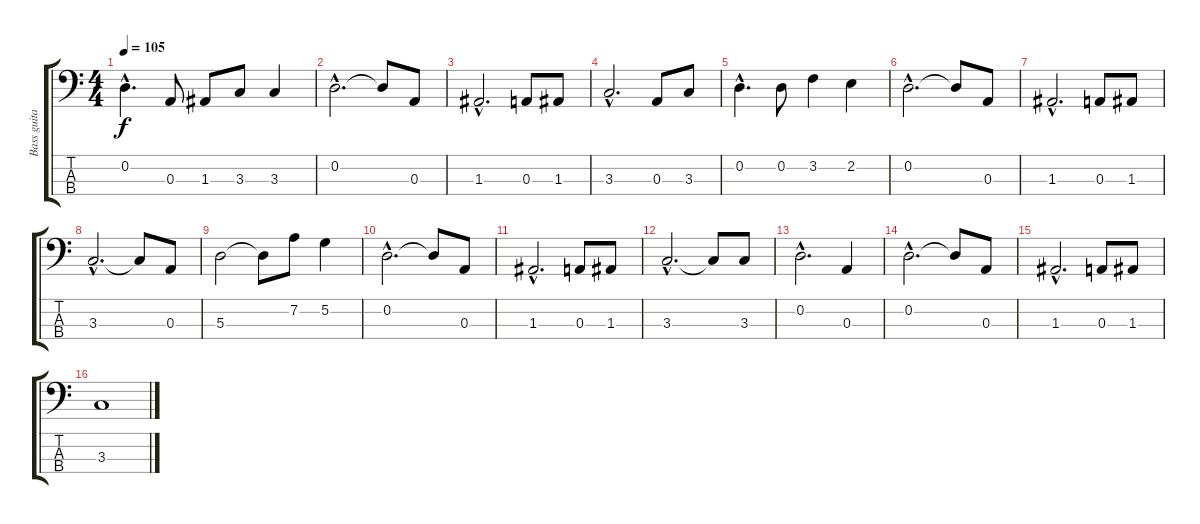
\track ("Bass guitar" "Bass guita") {instrument electricbassfinger}
\staff {score tabs}
\tuning (G2 D2 A1 E1) {hide}
\ts (4 4)
\tempo 105
\clef f4
\ks c
0.2{hac}.4{d dy f} 0.3.8 1.3.8 3.3.8 3.3.4 |
0.2{hac}.2{d} 0.2{t}.8 0.3.8 |
1.3{hac}.2{d} 0.3.8 1.3.8 |
3.3{hac}.2{d} 0.3.8 3.3.8 |
0.2{hac}.4{d} 0.2.8 3.2.4 2.2.4 |
0.2{hac}.2{d} 0.2{t}.8 0.3.8 |
1.3{hac}.2{d} 0.3.8 1.3.8 |
3.3{hac}.2{d} 3.3{t}.8 0.3.8 |
5.3.2 5.3{t}.8 7.2.8 5.2.4 |
0.2{hac}.2{d} 0.2{t}.8 0.3.8 |
1.3{hac}.2{d} 0.3.8 1.3.8 |
3.3{hac}.2{d} 3.3{t}.8 3.3.8 |
0.2{hac}.2{d} 0.3.4 |
0.2{hac}.2{d} 0.2{t}.8 0.3.8 |
1.3{hac}.2{d} 0.3.8 1.3.8 |
3.3.1
